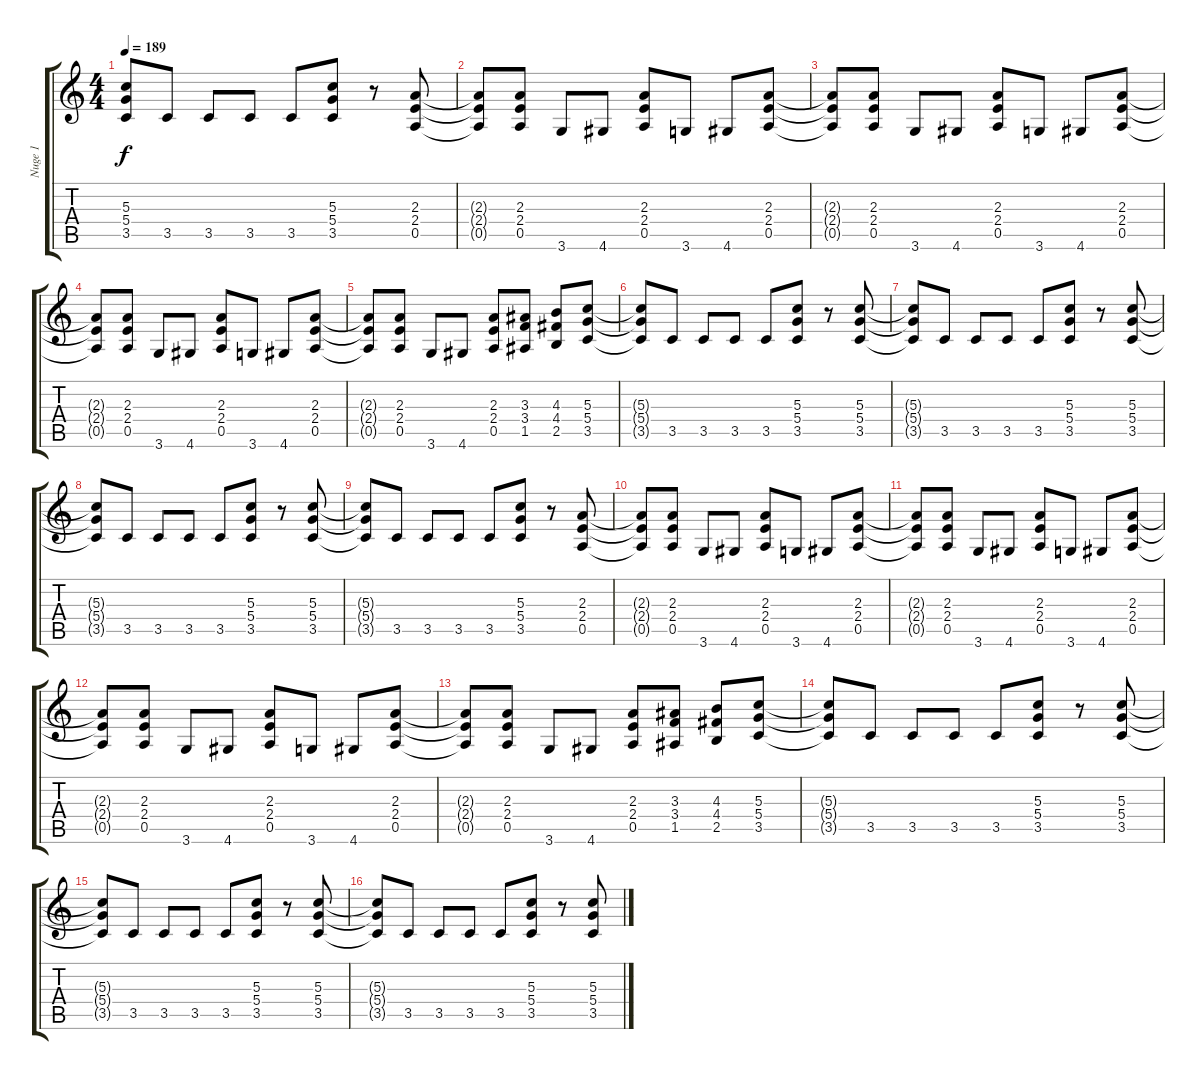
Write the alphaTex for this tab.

\track ("Nuge 1" "Nuge 1") {instrument overdrivenguitar}
\staff {score tabs}
\tuning (E4 B3 G3 D3 A2 E2) {hide}
\ts (4 4)
\tempo 189
\clef g2
\ks c
(5.3{t} 5.4{t} 3.5{t}).8{dy f} 3.5.8 3.5.8 3.5.8 3.5.8 (5.3 5.4 3.5).8 r.8 (2.3 2.4 0.5).8 |
(2.3{t} 2.4{t} 0.5{t}).8 (2.3 2.4 0.5).8 3.6.8 4.6.8 (2.3 2.4 0.5).8 3.6.8 4.6.8 (2.3 2.4 0.5).8 |
(2.3{t} 2.4{t} 0.5{t}).8 (2.3 2.4 0.5).8 3.6.8 4.6.8 (2.3 2.4 0.5).8 3.6.8 4.6.8 (2.3 2.4 0.5).8 |
(2.3{t} 2.4{t} 0.5{t}).8 (2.3 2.4 0.5).8 3.6.8 4.6.8 (2.3 2.4 0.5).8 3.6.8 4.6.8 (2.3 2.4 0.5).8 |
(2.3{t} 2.4{t} 0.5{t}).8 (2.3 2.4 0.5).8 3.6.8 4.6.8 (2.3 2.4 0.5).8 (3.3 3.4 1.5).8 (4.3 4.4 2.5).8 (5.3 5.4 3.5).8 |
(5.3{t} 5.4{t} 3.5{t}).8 3.5.8 3.5.8 3.5.8 3.5.8 (5.3 5.4 3.5).8 r.8 (5.3 5.4 3.5).8 |
(5.3{t} 5.4{t} 3.5{t}).8 3.5.8 3.5.8 3.5.8 3.5.8 (5.3 5.4 3.5).8 r.8 (5.3 5.4 3.5).8 |
(5.3{t} 5.4{t} 3.5{t}).8 3.5.8 3.5.8 3.5.8 3.5.8 (5.3 5.4 3.5).8 r.8 (5.3 5.4 3.5).8 |
(5.3{t} 5.4{t} 3.5{t}).8 3.5.8 3.5.8 3.5.8 3.5.8 (5.3 5.4 3.5).8 r.8 (2.3 2.4 0.5).8 |
(2.3{t} 2.4{t} 0.5{t}).8 (2.3 2.4 0.5).8 3.6.8 4.6.8 (2.3 2.4 0.5).8 3.6.8 4.6.8 (2.3 2.4 0.5).8 |
(2.3{t} 2.4{t} 0.5{t}).8 (2.3 2.4 0.5).8 3.6.8 4.6.8 (2.3 2.4 0.5).8 3.6.8 4.6.8 (2.3 2.4 0.5).8 |
(2.3{t} 2.4{t} 0.5{t}).8 (2.3 2.4 0.5).8 3.6.8 4.6.8 (2.3 2.4 0.5).8 3.6.8 4.6.8 (2.3 2.4 0.5).8 |
(2.3{t} 2.4{t} 0.5{t}).8 (2.3 2.4 0.5).8 3.6.8 4.6.8 (2.3 2.4 0.5).8 (3.3 3.4 1.5).8 (4.3 4.4 2.5).8 (5.3 5.4 3.5).8 |
(5.3{t} 5.4{t} 3.5{t}).8 3.5.8 3.5.8 3.5.8 3.5.8 (5.3 5.4 3.5).8 r.8 (5.3 5.4 3.5).8 |
(5.3{t} 5.4{t} 3.5{t}).8 3.5.8 3.5.8 3.5.8 3.5.8 (5.3 5.4 3.5).8 r.8 (5.3 5.4 3.5).8 |
(5.3{t} 5.4{t} 3.5{t}).8 3.5.8 3.5.8 3.5.8 3.5.8 (5.3 5.4 3.5).8 r.8 (5.3 5.4 3.5).8
